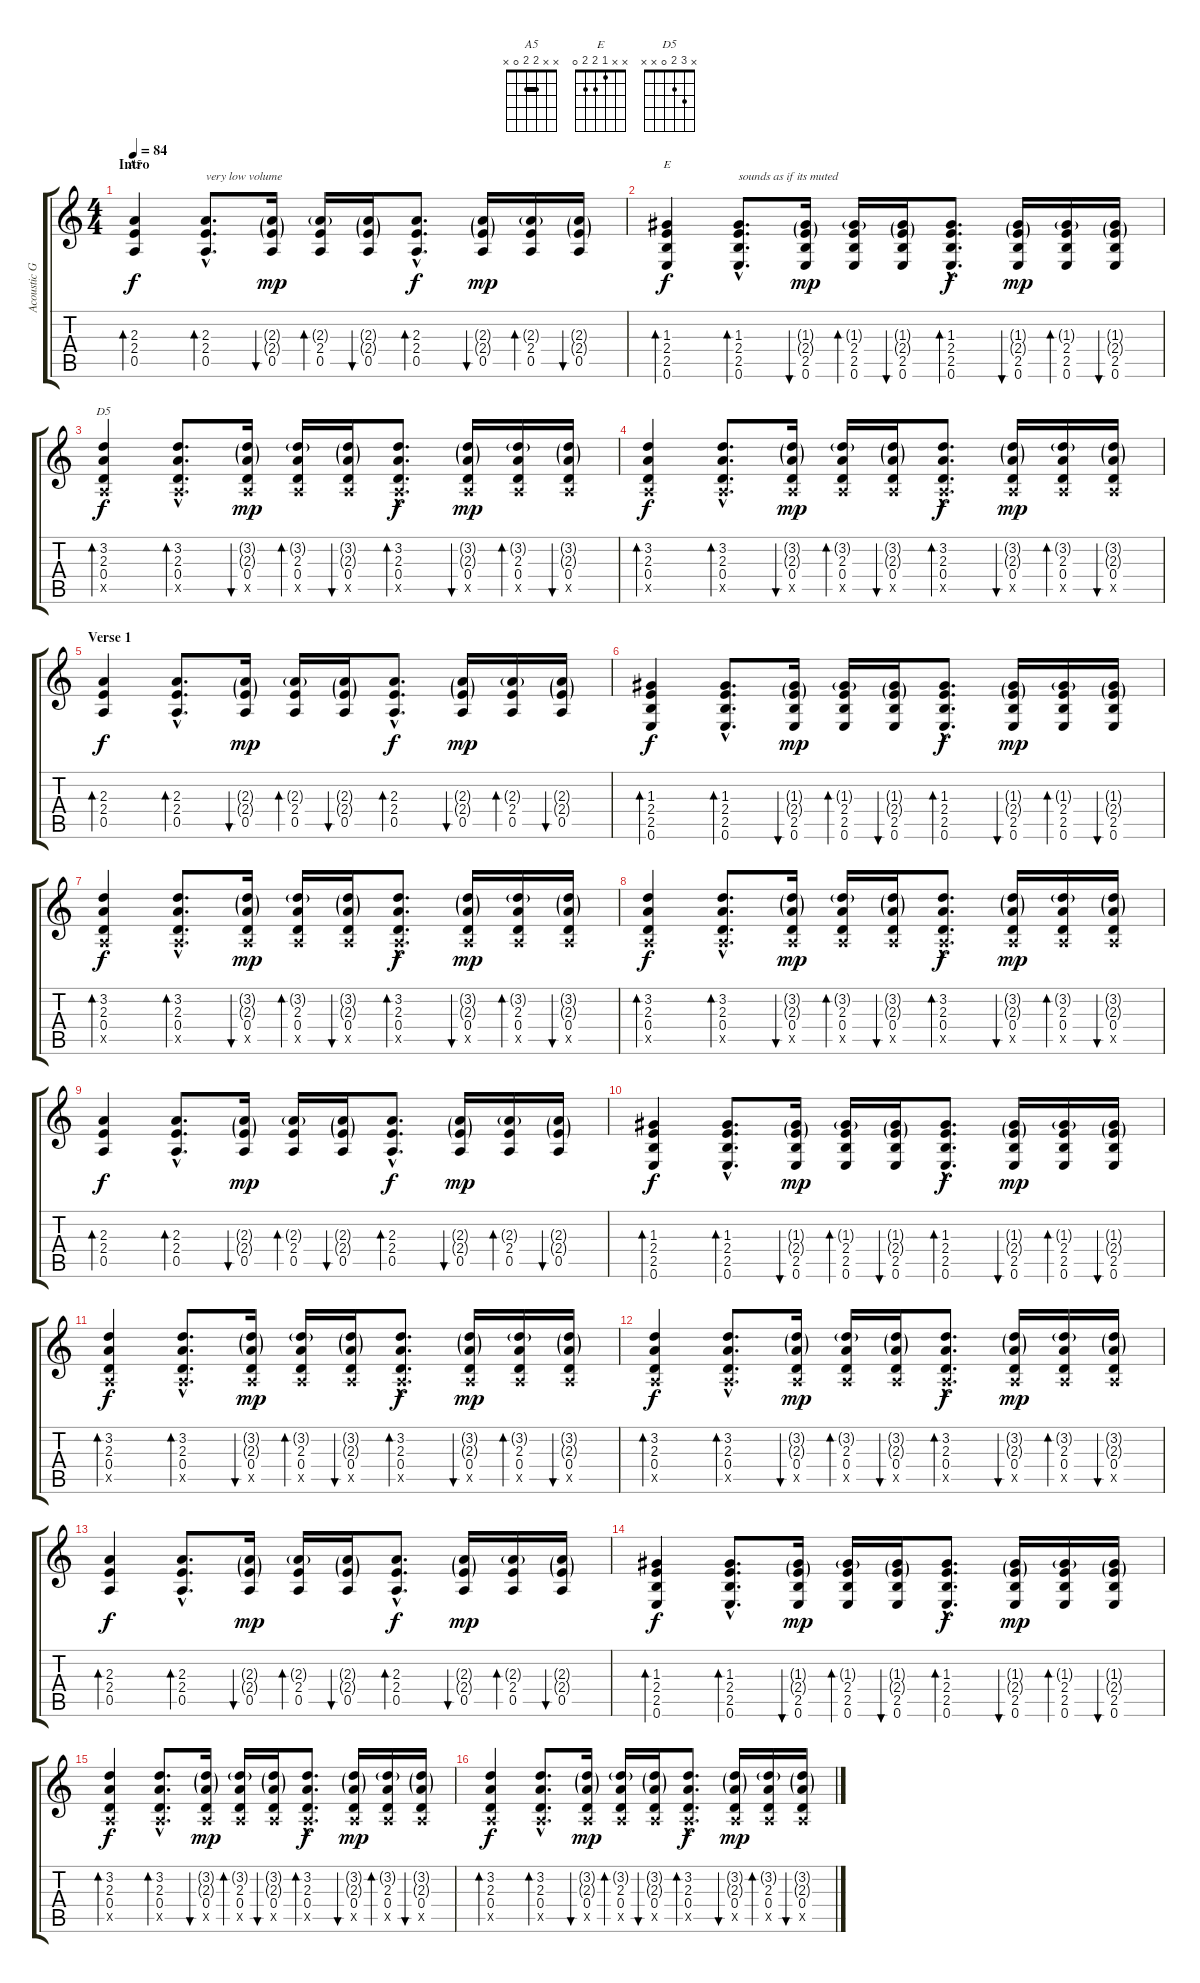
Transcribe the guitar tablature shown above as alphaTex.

\track ("Acoustic Guitar 1" "Acoustic G") {instrument acousticguitarsteel}
\staff {score tabs}
\tuning (E4 B3 G3 D3 A2 E2) {hide}
\chord ("A5" x x 2 2 0 x) {barre 2}
\chord ("E" x x 1 2 2 0)
\chord ("D5" x 3 2 0 x x)
\ts (4 4)
\section ("" "Intro")
\tempo 84
\clef g2
\ks c
(2.3 2.4 0.5).4{bd 120 ch "A5" dy f instrument acousticguitarsteel} (2.3{hac} 2.4{hac} 0.5{hac}).8{d bd 120 txt "very low volume"} (2.3{g} 2.4{g} 0.5).16{bu 120 dy mp} (2.3{g} 2.4 0.5).16{bd 120} (2.3{g} 2.4{g} 0.5).16{bu 120} (2.3{hac} 2.4{hac} 0.5{hac}).8{d bd 120 dy f} (2.3{g} 2.4{g} 0.5).16{bu 120 dy mp} (2.3{g} 2.4 0.5).16{bd 120} (2.3{g} 2.4{g} 0.5).16{bu 120} |
(1.3 2.4 2.5 0.6).4{bd 120 ch "E" dy f} (1.3{hac} 2.4{hac} 2.5{hac} 0.6{hac}).8{d bd 120 txt "sounds as if its muted"} (1.3{g} 2.4{g} 2.5 0.6).16{bu 120 dy mp} (1.3{g} 2.4 2.5 0.6).16{bd 120} (1.3{g} 2.4{g} 2.5 0.6).16{bu 120} (1.3{hac} 2.4{hac} 2.5{hac} 0.6{hac}).8{d bd 120 dy f} (1.3{g} 2.4{g} 2.5 0.6).16{bu 120 dy mp} (1.3{g} 2.4 2.5 0.6).16{bd 120} (1.3{g} 2.4{g} 2.5 0.6).16{bu 120} |
(3.2 2.3 0.4 0.5{x}).4{bd 120 ch "D5" dy f} (3.2{hac} 2.3{hac} 0.4{hac} 0.5{hac x}).8{d bd 120} (3.2{g} 2.3{g} 0.4 0.5{x}).16{bu 120 dy mp} (3.2{g} 2.3 0.4 0.5{x}).16{bd 120} (3.2{g} 2.3{g} 0.4 0.5{x}).16{bu 120} (3.2{hac} 2.3{hac} 0.4{hac} 0.5{hac x}).8{d bd 120 dy f} (3.2{g} 2.3{g} 0.4 0.5{x}).16{bu 120 dy mp} (3.2{g} 2.3 0.4 0.5{x}).16{bd 120} (3.2{g} 2.3{g} 0.4 0.5{x}).16{bu 120} |
(3.2 2.3 0.4 0.5{x}).4{bd 120 dy f} (3.2{hac} 2.3{hac} 0.4{hac} 0.5{hac x}).8{d bd 120} (3.2{g} 2.3{g} 0.4 0.5{x}).16{bu 120 dy mp} (3.2{g} 2.3 0.4 0.5{x}).16{bd 120} (3.2{g} 2.3{g} 0.4 0.5{x}).16{bu 120} (3.2{hac} 2.3{hac} 0.4{hac} 0.5{hac x}).8{d bd 120 dy f} (3.2{g} 2.3{g} 0.4 0.5{x}).16{bu 120 dy mp} (3.2{g} 2.3 0.4 0.5{x}).16{bd 120} (3.2{g} 2.3{g} 0.4 0.5{x}).16{bu 120} |
\section ("" "Verse 1")
(2.3 2.4 0.5).4{bd 120 dy f} (2.3{hac} 2.4{hac} 0.5{hac}).8{d bd 120} (2.3{g} 2.4{g} 0.5).16{bu 120 dy mp} (2.3{g} 2.4 0.5).16{bd 120} (2.3{g} 2.4{g} 0.5).16{bu 120} (2.3{hac} 2.4{hac} 0.5{hac}).8{d bd 120 dy f} (2.3{g} 2.4{g} 0.5).16{bu 120 dy mp} (2.3{g} 2.4 0.5).16{bd 120} (2.3{g} 2.4{g} 0.5).16{bu 120} |
(1.3 2.4 2.5 0.6).4{bd 120 dy f} (1.3{hac} 2.4{hac} 2.5{hac} 0.6{hac}).8{d bd 120} (1.3{g} 2.4{g} 2.5 0.6).16{bu 120 dy mp} (1.3{g} 2.4 2.5 0.6).16{bd 120} (1.3{g} 2.4{g} 2.5 0.6).16{bu 120} (1.3{hac} 2.4{hac} 2.5{hac} 0.6{hac}).8{d bd 120 dy f} (1.3{g} 2.4{g} 2.5 0.6).16{bu 120 dy mp} (1.3{g} 2.4 2.5 0.6).16{bd 120} (1.3{g} 2.4{g} 2.5 0.6).16{bu 120} |
(3.2 2.3 0.4 0.5{x}).4{bd 120 dy f} (3.2{hac} 2.3{hac} 0.4{hac} 0.5{hac x}).8{d bd 120} (3.2{g} 2.3{g} 0.4 0.5{x}).16{bu 120 dy mp} (3.2{g} 2.3 0.4 0.5{x}).16{bd 120} (3.2{g} 2.3{g} 0.4 0.5{x}).16{bu 120} (3.2{hac} 2.3{hac} 0.4{hac} 0.5{hac x}).8{d bd 120 dy f} (3.2{g} 2.3{g} 0.4 0.5{x}).16{bu 120 dy mp} (3.2{g} 2.3 0.4 0.5{x}).16{bd 120} (3.2{g} 2.3{g} 0.4 0.5{x}).16{bu 120} |
(3.2 2.3 0.4 0.5{x}).4{bd 120 dy f} (3.2{hac} 2.3{hac} 0.4{hac} 0.5{hac x}).8{d bd 120} (3.2{g} 2.3{g} 0.4 0.5{x}).16{bu 120 dy mp} (3.2{g} 2.3 0.4 0.5{x}).16{bd 120} (3.2{g} 2.3{g} 0.4 0.5{x}).16{bu 120} (3.2{hac} 2.3{hac} 0.4{hac} 0.5{hac x}).8{d bd 120 dy f} (3.2{g} 2.3{g} 0.4 0.5{x}).16{bu 120 dy mp} (3.2{g} 2.3 0.4 0.5{x}).16{bd 120} (3.2{g} 2.3{g} 0.4 0.5{x}).16{bu 120} |
(2.3 2.4 0.5).4{bd 120 dy f} (2.3{hac} 2.4{hac} 0.5{hac}).8{d bd 120} (2.3{g} 2.4{g} 0.5).16{bu 120 dy mp} (2.3{g} 2.4 0.5).16{bd 120} (2.3{g} 2.4{g} 0.5).16{bu 120} (2.3{hac} 2.4{hac} 0.5{hac}).8{d bd 120 dy f} (2.3{g} 2.4{g} 0.5).16{bu 120 dy mp} (2.3{g} 2.4 0.5).16{bd 120} (2.3{g} 2.4{g} 0.5).16{bu 120} |
(1.3 2.4 2.5 0.6).4{bd 120 dy f} (1.3{hac} 2.4{hac} 2.5{hac} 0.6{hac}).8{d bd 120} (1.3{g} 2.4{g} 2.5 0.6).16{bu 120 dy mp} (1.3{g} 2.4 2.5 0.6).16{bd 120} (1.3{g} 2.4{g} 2.5 0.6).16{bu 120} (1.3{hac} 2.4{hac} 2.5{hac} 0.6{hac}).8{d bd 120 dy f} (1.3{g} 2.4{g} 2.5 0.6).16{bu 120 dy mp} (1.3{g} 2.4 2.5 0.6).16{bd 120} (1.3{g} 2.4{g} 2.5 0.6).16{bu 120} |
(3.2 2.3 0.4 0.5{x}).4{bd 120 dy f} (3.2{hac} 2.3{hac} 0.4{hac} 0.5{hac x}).8{d bd 120} (3.2{g} 2.3{g} 0.4 0.5{x}).16{bu 120 dy mp} (3.2{g} 2.3 0.4 0.5{x}).16{bd 120} (3.2{g} 2.3{g} 0.4 0.5{x}).16{bu 120} (3.2{hac} 2.3{hac} 0.4{hac} 0.5{hac x}).8{d bd 120 dy f} (3.2{g} 2.3{g} 0.4 0.5{x}).16{bu 120 dy mp} (3.2{g} 2.3 0.4 0.5{x}).16{bd 120} (3.2{g} 2.3{g} 0.4 0.5{x}).16{bu 120} |
(3.2 2.3 0.4 0.5{x}).4{bd 120 dy f} (3.2{hac} 2.3{hac} 0.4{hac} 0.5{hac x}).8{d bd 120} (3.2{g} 2.3{g} 0.4 0.5{x}).16{bu 120 dy mp} (3.2{g} 2.3 0.4 0.5{x}).16{bd 120} (3.2{g} 2.3{g} 0.4 0.5{x}).16{bu 120} (3.2{hac} 2.3{hac} 0.4{hac} 0.5{hac x}).8{d bd 120 dy f} (3.2{g} 2.3{g} 0.4 0.5{x}).16{bu 120 dy mp} (3.2{g} 2.3 0.4 0.5{x}).16{bd 120} (3.2{g} 2.3{g} 0.4 0.5{x}).16{bu 120} |
(2.3 2.4 0.5).4{bd 120 dy f} (2.3{hac} 2.4{hac} 0.5{hac}).8{d bd 120} (2.3{g} 2.4{g} 0.5).16{bu 120 dy mp} (2.3{g} 2.4 0.5).16{bd 120} (2.3{g} 2.4{g} 0.5).16{bu 120} (2.3{hac} 2.4{hac} 0.5{hac}).8{d bd 120 dy f} (2.3{g} 2.4{g} 0.5).16{bu 120 dy mp} (2.3{g} 2.4 0.5).16{bd 120} (2.3{g} 2.4{g} 0.5).16{bu 120} |
(1.3 2.4 2.5 0.6).4{bd 120 dy f} (1.3{hac} 2.4{hac} 2.5{hac} 0.6{hac}).8{d bd 120} (1.3{g} 2.4{g} 2.5 0.6).16{bu 120 dy mp} (1.3{g} 2.4 2.5 0.6).16{bd 120} (1.3{g} 2.4{g} 2.5 0.6).16{bu 120} (1.3{hac} 2.4{hac} 2.5{hac} 0.6{hac}).8{d bd 120 dy f} (1.3{g} 2.4{g} 2.5 0.6).16{bu 120 dy mp} (1.3{g} 2.4 2.5 0.6).16{bd 120} (1.3{g} 2.4{g} 2.5 0.6).16{bu 120} |
(3.2 2.3 0.4 0.5{x}).4{bd 120 dy f} (3.2{hac} 2.3{hac} 0.4{hac} 0.5{hac x}).8{d bd 120} (3.2{g} 2.3{g} 0.4 0.5{x}).16{bu 120 dy mp} (3.2{g} 2.3 0.4 0.5{x}).16{bd 120} (3.2{g} 2.3{g} 0.4 0.5{x}).16{bu 120} (3.2{hac} 2.3{hac} 0.4{hac} 0.5{hac x}).8{d bd 120 dy f} (3.2{g} 2.3{g} 0.4 0.5{x}).16{bu 120 dy mp} (3.2{g} 2.3 0.4 0.5{x}).16{bd 120} (3.2{g} 2.3{g} 0.4 0.5{x}).16{bu 120} |
(3.2 2.3 0.4 0.5{x}).4{bd 120 dy f} (3.2{hac} 2.3{hac} 0.4{hac} 0.5{hac x}).8{d bd 120} (3.2{g} 2.3{g} 0.4 0.5{x}).16{bu 120 dy mp} (3.2{g} 2.3 0.4 0.5{x}).16{bd 120} (3.2{g} 2.3{g} 0.4 0.5{x}).16{bu 120} (3.2{hac} 2.3{hac} 0.4{hac} 0.5{hac x}).8{d bd 120 dy f} (3.2{g} 2.3{g} 0.4 0.5{x}).16{bu 120 dy mp} (3.2{g} 2.3 0.4 0.5{x}).16{bd 120} (3.2{g} 2.3{g} 0.4 0.5{x}).16{bu 120}
